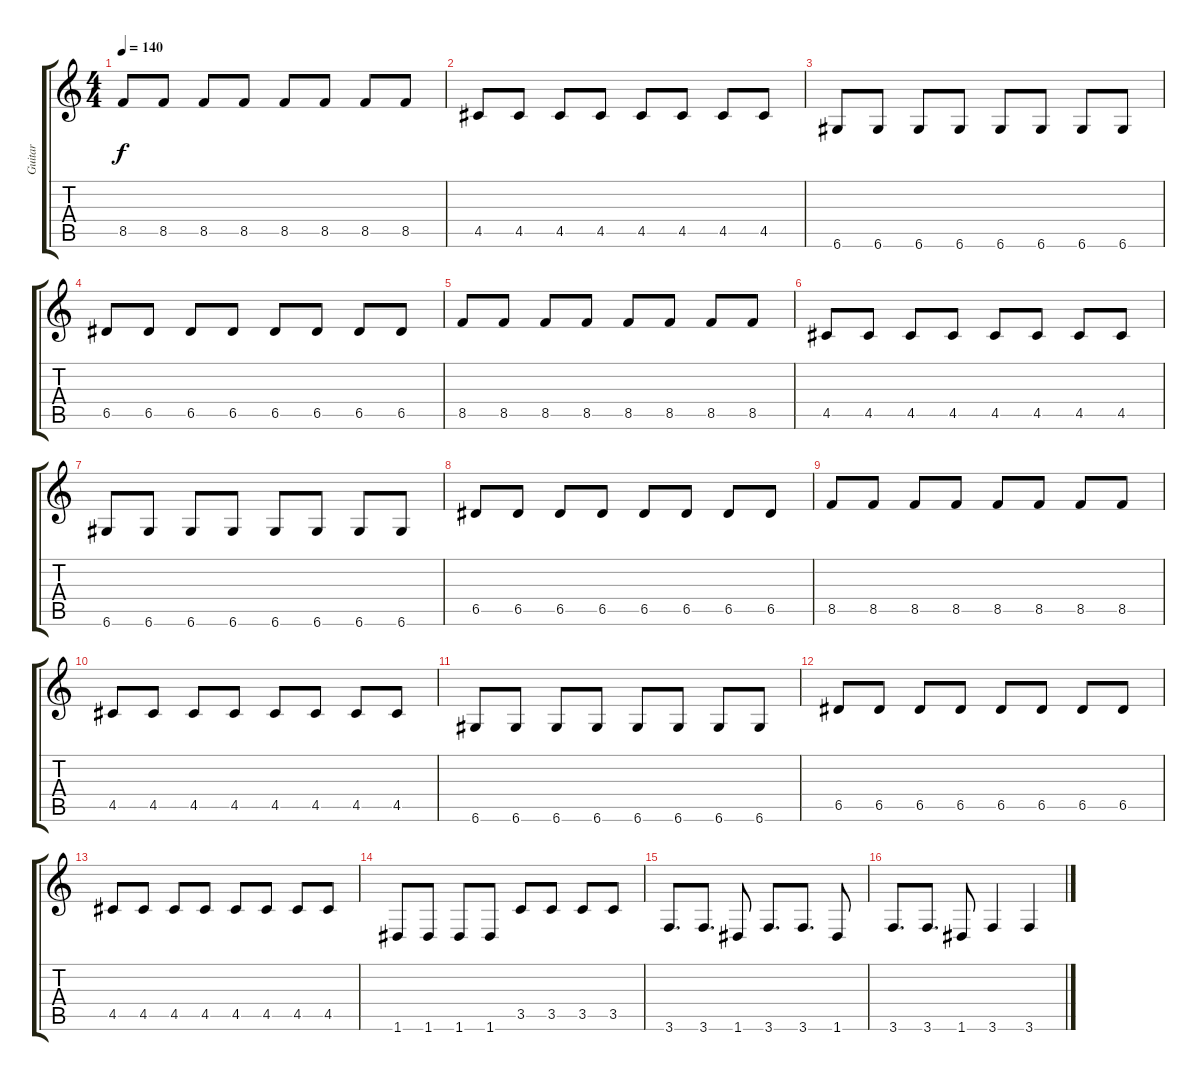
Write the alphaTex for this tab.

\track ("Guitar" "Guitar") {instrument overdrivenguitar}
\staff {score tabs}
\tuning (E4 B3 G3 D3 A2 D2) {hide}
\ts (4 4)
\tempo 140
\clef g2
\ks c
8.5.8{dy f} 8.5.8 8.5.8 8.5.8 8.5.8 8.5.8 8.5.8 8.5.8 |
4.5.8 4.5.8 4.5.8 4.5.8 4.5.8 4.5.8 4.5.8 4.5.8 |
6.6.8 6.6.8 6.6.8 6.6.8 6.6.8 6.6.8 6.6.8 6.6.8 |
6.5.8 6.5.8 6.5.8 6.5.8 6.5.8 6.5.8 6.5.8 6.5.8 |
8.5.8 8.5.8 8.5.8 8.5.8 8.5.8 8.5.8 8.5.8 8.5.8 |
4.5.8 4.5.8 4.5.8 4.5.8 4.5.8 4.5.8 4.5.8 4.5.8 |
6.6.8 6.6.8 6.6.8 6.6.8 6.6.8 6.6.8 6.6.8 6.6.8 |
6.5.8 6.5.8 6.5.8 6.5.8 6.5.8 6.5.8 6.5.8 6.5.8 |
8.5.8 8.5.8 8.5.8 8.5.8 8.5.8 8.5.8 8.5.8 8.5.8 |
4.5.8 4.5.8 4.5.8 4.5.8 4.5.8 4.5.8 4.5.8 4.5.8 |
6.6.8 6.6.8 6.6.8 6.6.8 6.6.8 6.6.8 6.6.8 6.6.8 |
6.5.8 6.5.8 6.5.8 6.5.8 6.5.8 6.5.8 6.5.8 6.5.8 |
4.5.8 4.5.8 4.5.8 4.5.8 4.5.8 4.5.8 4.5.8 4.5.8 |
1.6.8 1.6.8 1.6.8 1.6.8 3.5.8 3.5.8 3.5.8 3.5.8 |
3.6.8{d} 3.6.8{d} 1.6.8 3.6.8{d} 3.6.8{d} 1.6.8 |
3.6.8{d} 3.6.8{d} 1.6.8 3.6.4 3.6.4
